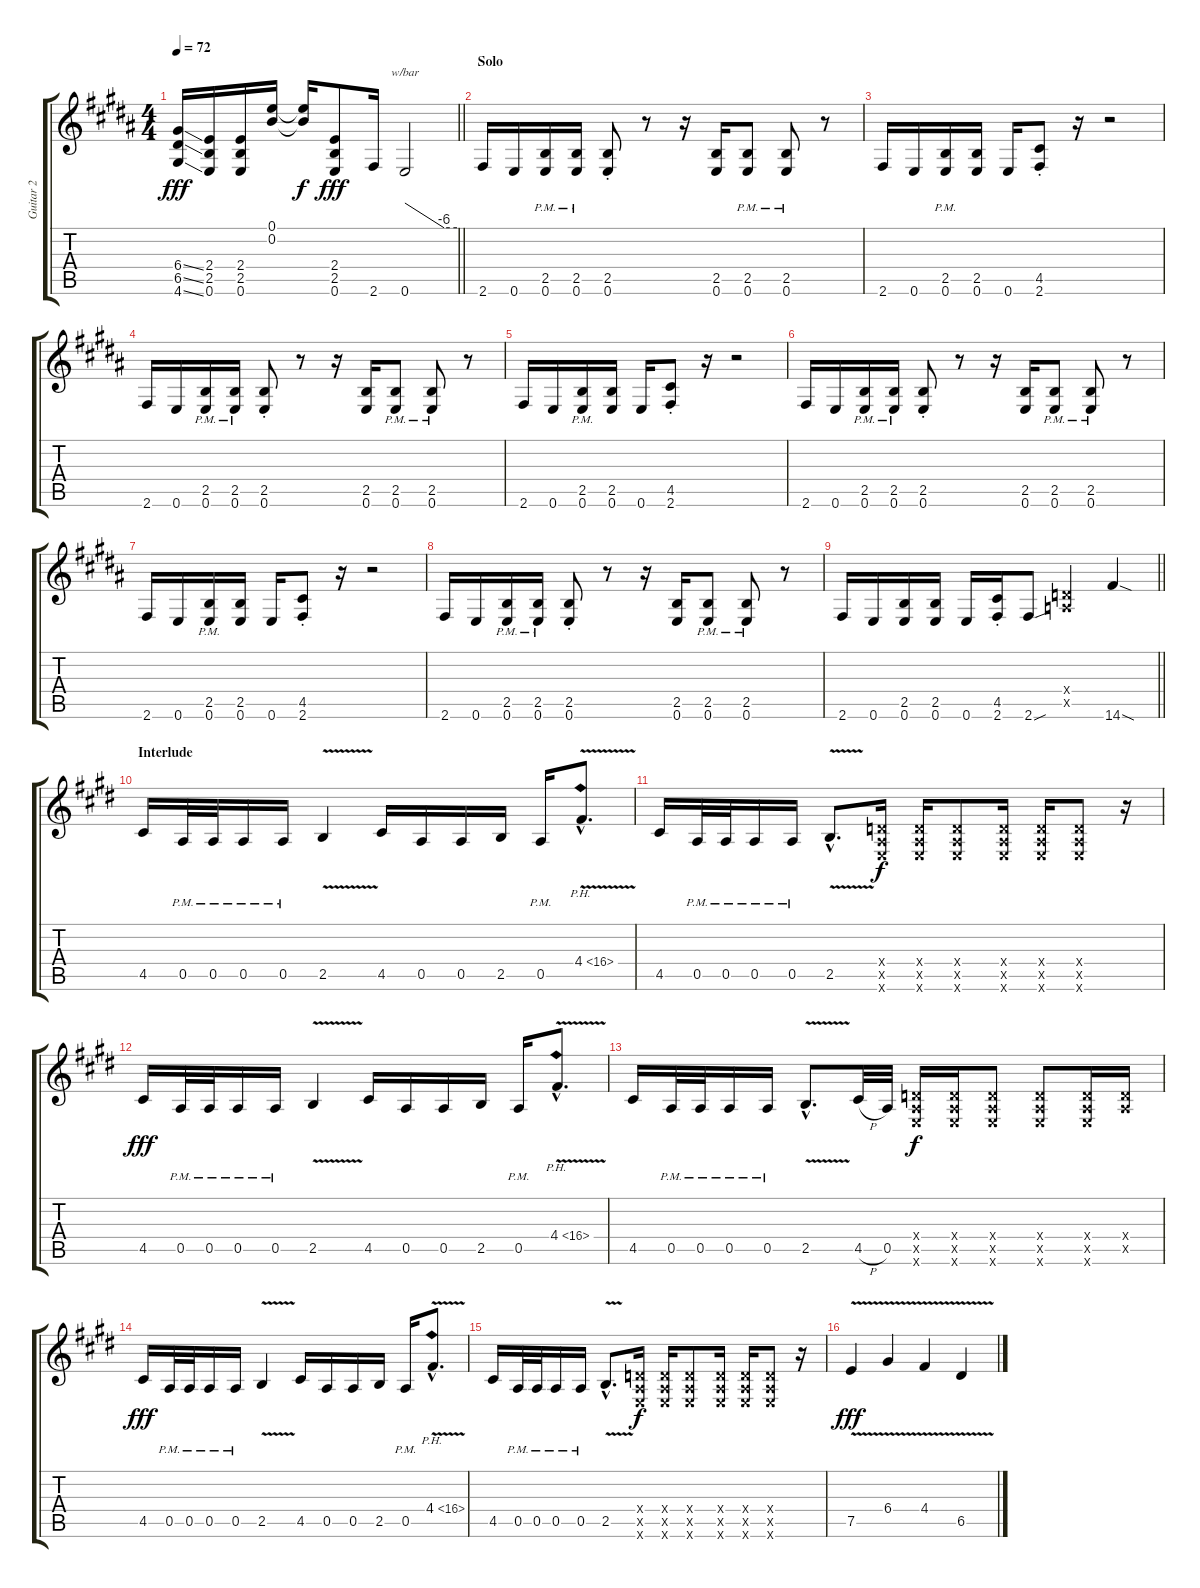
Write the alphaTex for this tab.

\track ("Guitar 2" "Guitar 2") {instrument distortionguitar}
\staff {score tabs}
\tuning (E4 B3 G3 D3 A2 E2) {hide}
\ts (4 4)
\tempo 72
\clef g2
\barLineRight lightlight
\ks b
(6.4{ss} 6.5{ss} 4.6{ss}).16{dy fff} (2.4 2.5 0.6).16 (2.4 2.5 0.6).16 (0.1 0.2).16 (0.1{t} 0.2{t}).16{dy f} (2.4 2.5 0.6).8{dy fff} 2.6.16 0.6.2{tbe (custom default 0 0 45 -24 60 -24)} |
\section ("" "Solo")
2.6.16 0.6.16 (2.5{pm} 0.6{pm}).16 (2.5{pm} 0.6{pm}).16 (2.5{st} 0.6{st}).8 r.8 r.16 (2.5 0.6).16 (2.5{pm} 0.6{pm}).8 (2.5{pm} 0.6{pm}).8 r.8 |
2.6.16 0.6.16 (2.5{pm} 0.6{pm}).16 (2.5 0.6).16 0.6.16 (4.5{st} 2.6{st}).8 r.16 r.2 |
2.6.16 0.6.16 (2.5{pm} 0.6{pm}).16 (2.5{pm} 0.6{pm}).16 (2.5{st} 0.6{st}).8 r.8 r.16 (2.5 0.6).16 (2.5{pm} 0.6{pm}).8 (2.5{pm} 0.6{pm}).8 r.8 |
2.6.16 0.6.16 (2.5{pm} 0.6{pm}).16 (2.5 0.6).16 0.6.16 (4.5{st} 2.6{st}).8 r.16 r.2 |
2.6.16 0.6.16 (2.5{pm} 0.6{pm}).16 (2.5{pm} 0.6{pm}).16 (2.5{st} 0.6{st}).8 r.8 r.16 (2.5 0.6).16 (2.5{pm} 0.6{pm}).8 (2.5{pm} 0.6{pm}).8 r.8 |
2.6.16 0.6.16 (2.5{pm} 0.6{pm}).16 (2.5 0.6).16 0.6.16 (4.5{st} 2.6{st}).8 r.16 r.2 |
2.6.16 0.6.16 (2.5{pm} 0.6{pm}).16 (2.5{pm} 0.6{pm}).16 (2.5{st} 0.6{st}).8 r.8 r.16 (2.5 0.6).16 (2.5{pm} 0.6{pm}).8 (2.5{pm} 0.6{pm}).8 r.8 |
\barLineRight lightlight
2.6.16 0.6.16 (2.5 0.6).16 (2.5 0.6).16 0.6.16 (4.5{st} 2.6{st}).16 2.6{sou}.8 (0.4{x} 0.5{x}).4 14.6{sod}.4 |
\section ("" "Interlude")
\ks e
4.5.16 0.5{pm}.32 0.5{pm}.32 0.5{pm}.16 0.5{pm}.16 2.5{v}.4 4.5.16 0.5.16 0.5.16 2.5.16 0.5{pm}.16 4.4{ph 12 v hac}.8{d} |
4.5.16 0.5{pm}.32 0.5{pm}.32 0.5{pm}.16 0.5{pm}.16 2.5{v hac}.8{d} (0.4{x} 0.5{x} 0.6{x}).16{dy f} (0.4{x} 0.5{x} 0.6{x}).16 (0.4{x} 0.5{x} 0.6{x}).8 (0.4{x} 0.5{x} 0.6{x}).16 (0.4{x} 0.5{x} 0.6{x}).16 (0.4{x} 0.5{x} 0.6{x}).8 r.16 |
4.5.16{dy fff} 0.5{pm}.32 0.5{pm}.32 0.5{pm}.16 0.5{pm}.16 2.5{v}.4 4.5.16 0.5.16 0.5.16 2.5.16 0.5{pm}.16 4.4{ph 12 v hac}.8{d} |
4.5.16 0.5{pm}.32 0.5{pm}.32 0.5{pm}.16 0.5{pm}.16 2.5{v hac}.8{d} 4.5{h}.32 0.5.32 (0.4{x} 0.5{x} 0.6{x}).16{dy f} (0.4{x} 0.5{x} 0.6{x}).16 (0.4{x} 0.5{x} 0.6{x}).8 (0.4{x} 0.5{x} 0.6{x}).8 (0.4{x} 0.5{x} 0.6{x}).16 (0.4{x} 0.5{x}).16 |
4.5.16{dy fff} 0.5{pm}.32 0.5{pm}.32 0.5{pm}.16 0.5{pm}.16 2.5{v}.4 4.5.16 0.5.16 0.5.16 2.5.16 0.5{pm}.16 4.4{ph 12 v hac}.8{d} |
4.5.16 0.5{pm}.32 0.5{pm}.32 0.5{pm}.16 0.5{pm}.16 2.5{v hac}.8{d} (0.4{x} 0.5{x} 0.6{x}).16{dy f} (0.4{x} 0.5{x} 0.6{x}).16 (0.4{x} 0.5{x} 0.6{x}).8 (0.4{x} 0.5{x} 0.6{x}).16 (0.4{x} 0.5{x} 0.6{x}).16 (0.4{x} 0.5{x} 0.6{x}).8 r.16 |
7.5{v}.4{dy fff} 6.4{v}.4 4.4{v}.4 6.5{v}.4
